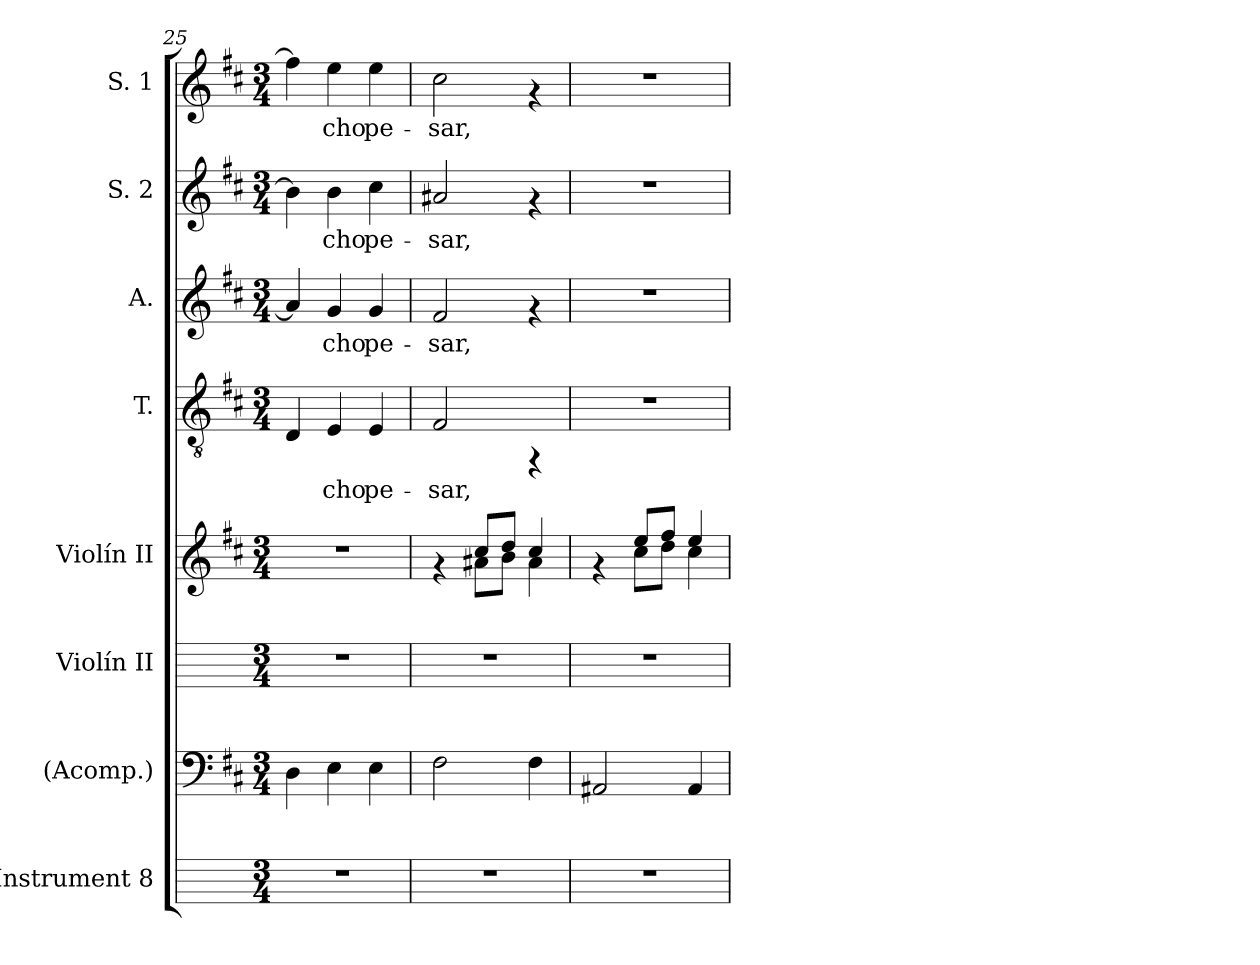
**kern	**kern	**kern	**kern	**kern	**text	**kern	**text	**kern	**text	**kern	**text
*part8	*part7	*part6	*part5	*part4	*part4	*part3	*part3	*part2	*part2	*part1	*part1
*staff8	*staff7	*staff6	*staff5	*staff4	*staff4	*staff3	*staff3	*staff2	*staff2	*staff1	*staff1
*I"Instrument 8	*I"(Acomp.)	*I"Violín II	*I"Violín II	*I"T.	*	*I"A.	*	*I"S. 2	*	*I"S. 1	*
*	*	*	*I'Violín I	*I'T.	*	*I'A.	*	*I'S. 2	*	*I'S. 1	*
*	*clefF4	*	*clefG2	*clefGv2	*	*clefG2	*	*clefG2	*	*clefG2	*
*k[]	*k[f#c#]	*k[]	*k[f#c#]	*k[f#c#]	*	*k[f#c#]	*	*k[f#c#]	*	*k[f#c#]	*
*C:	*D:	*C:	*D:	*D:	*	*D:	*	*D:	*	*D:	*
*M3/4	*M3/4	*M3/4	*M3/4	*M3/4	*	*M3/4	*	*M3/4	*	*M3/4	*
=25	=25	=25	=25	=25	=25	=25	=25	=25	=25	=25	=25
!	!	!	!	!	!LO:LY:b:cj	!	!LO:LY:b	!	!LO:LY:b:cj	!	!LO:LY:b:cj
2.r	4D\	2.r	2.r	4D/	--	4a/]	--	4b\]	--	4ff#\]	--
!	!	!	!	!	!LO:LY:b:cj	!	!LO:LY:b	!	!LO:LY:b:cj	!	!LO:LY:b:cj
.	4E\	.	.	4E/	-cho	4g/	-cho	4b\	-cho	4ee\	-cho
!	!	!	!	!	!LO:LY:b:cj	!	!LO:LY:b	!	!LO:LY:b:cj	!	!LO:LY:b:cj
.	4E\	.	.	4E/	pe-	4g/	pe-	4cc#\	pe-	4ee\	pe-
=26	=26	=26	=26	=26	=26	=26	=26	=26	=26	=26	=26
*	*	*	*^	*	*	*	*	*	*	*	*
!	!	!	!	!	!	!LO:LY:b:cj	!	!LO:LY:b	!	!LO:LY:b:cj	!	!LO:LY:b:cj
2.r	2F#\	2.r	4rf	4ryy	2F#/	-sar,	2f#/	-sar,	2a#X/	-sar,	2cc#\	-sar,
.	.	.	8cc#/L	8a#X\L	.	.	.	.	.	.	.	.
.	.	.	8dd/J	8b\J	.	.	.	.	.	.	.	.
.	4F#\	.	4cc#/	4a#\	4rFF	.	4rf	.	4rf	.	4rf	.
!!LO:PB:g=z
=27	=27	=27	=27	=27	=27	=27	=27	=27	=27	=27	=27	=27
2.r	2AA#X/	2.r	4rf	4ryy	2.r	.	2.r	.	2.r	.	2.r	.
.	.	.	8ee/L	8cc#\L	.	.	.	.	.	.	.	.
.	.	.	8ff#/J	8dd\J	.	.	.	.	.	.	.	.
.	4AA#/	.	4ee/	4cc#\	.	.	.	.	.	.	.	.
*	*	*	*v	*v	*	*	*	*	*	*	*	*
=	=	=	=	=	=	=	=	=	=	=	=
*-	*-	*-	*-	*-	*-	*-	*-	*-	*-	*-	*-
